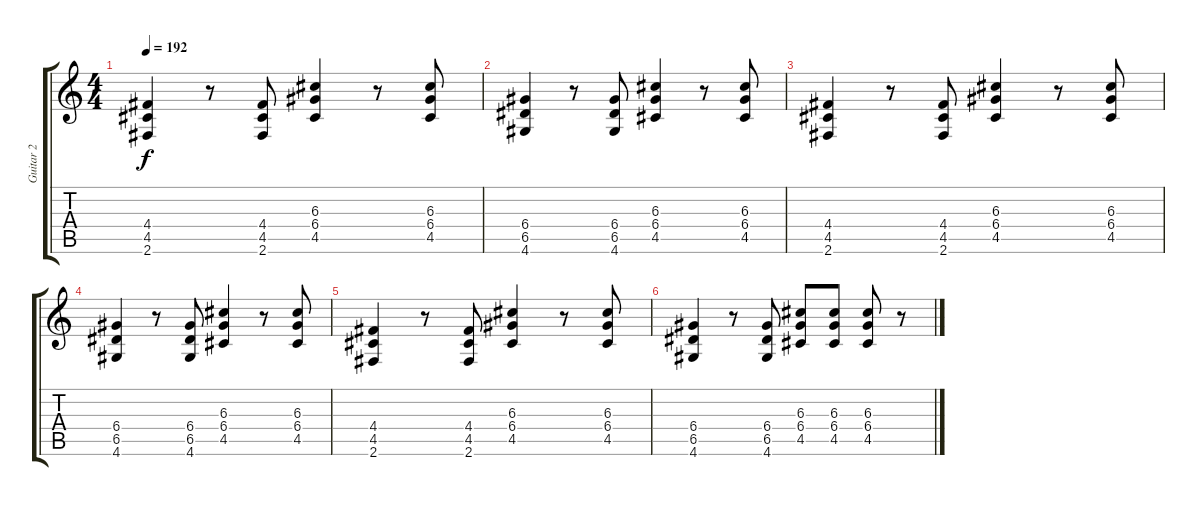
\track ("Guitar 2" "Guitar 2") {instrument overdrivenguitar}
\staff {score tabs}
\tuning (E4 B3 G3 D3 A2 E2) {hide}
\ts (4 4)
\tempo 192
\clef g2
\ks c
(4.4 4.5 2.6).4{dy f} r.8 (4.4 4.5 2.6).8 (6.3 6.4 4.5).4 r.8 (6.3 6.4 4.5).8 |
(6.4 6.5 4.6).4 r.8 (6.4 6.5 4.6).8 (6.3 6.4 4.5).4 r.8 (6.3 6.4 4.5).8 |
(4.4 4.5 2.6).4 r.8 (4.4 4.5 2.6).8 (6.3 6.4 4.5).4 r.8 (6.3 6.4 4.5).8 |
(6.4 6.5 4.6).4 r.8 (6.4 6.5 4.6).8 (6.3 6.4 4.5).4 r.8 (6.3 6.4 4.5).8 |
(4.4 4.5 2.6).4 r.8 (4.4 4.5 2.6).8 (6.3 6.4 4.5).4 r.8 (6.3 6.4 4.5).8 |
(6.4 6.5 4.6).4 r.8 (6.4 6.5 4.6).8 (6.3 6.4 4.5).8 (6.3 6.4 4.5).8 (6.3 6.4 4.5).8 r.8
